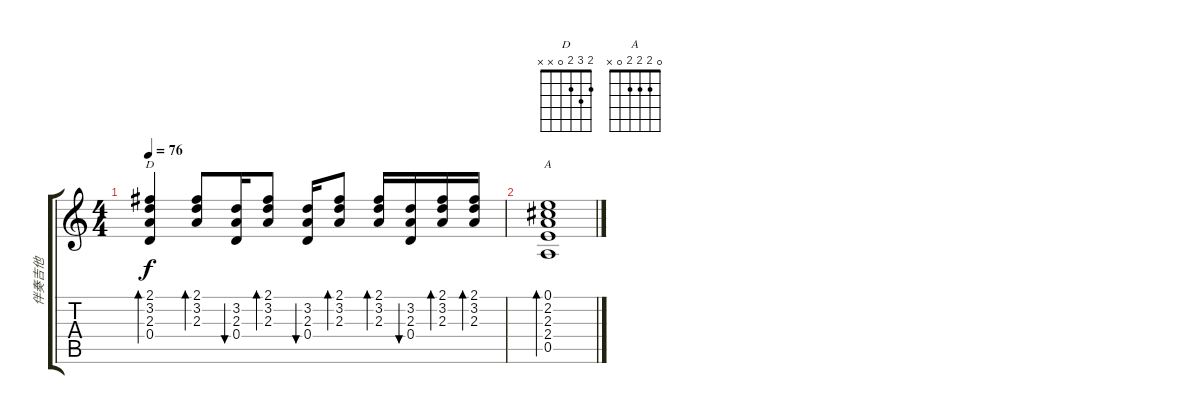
\track ("伴奏吉他" "伴奏吉他") {instrument acousticguitarsteel}
\staff {score tabs}
\tuning (E4 B3 G3 D3 A2 E2) {hide}
\chord ("D" 2 3 2 0 x x)
\chord ("A" 0 2 2 2 0 x)
\ts (4 4)
\tempo 76
\clef g2
\ks c
(2.1 3.2 2.3 0.4).4{bd 60 ch "D" dy f} (2.1 3.2 2.3).8{bd 60} (3.2 2.3 0.4).16{bu 60} (2.1 3.2 2.3).8{bd 60} (3.2 2.3 0.4).16{bu 60} (2.1 3.2 2.3).8{bd 60} (2.1 3.2 2.3).16{bd 30} (3.2 2.3 0.4).16{bu 30} (2.1 3.2 2.3).16{bd 30} (2.1 3.2 2.3).16{bd 60} |
(0.1 2.2 2.3 2.4 0.5).1{bd 60 ch "A"}
